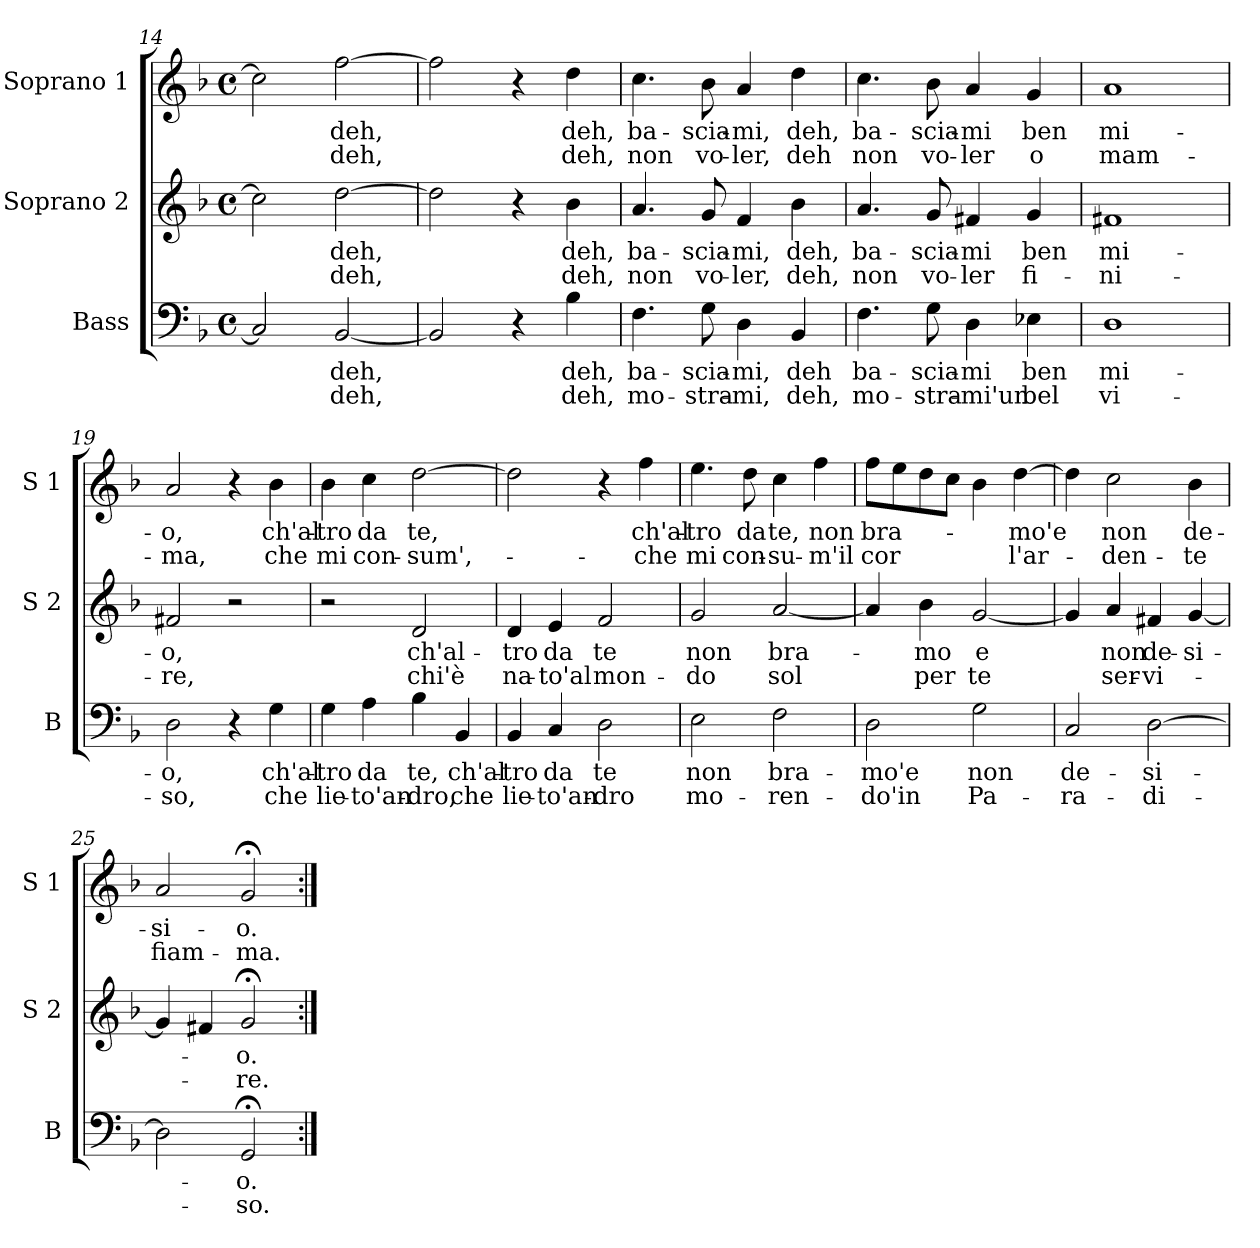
**kern	**text	**text	**kern	**text	**text	**kern	**text	**text
*part3	*part3	*part3	*part2	*part2	*part2	*part1	*part1	*part1
*staff3	*staff3	*staff3	*staff2	*staff2	*staff2	*staff1	*staff1	*staff1
*I"Bass	*	*	*I"Soprano 2	*	*	*I"Soprano 1	*	*
*I'B	*	*	*I'S 2	*	*	*I'S 1	*	*
*clefF4	*	*	*clefG2	*	*	*clefG2	*	*
*k[b-]	*	*	*k[b-]	*	*	*k[b-]	*	*
*F:	*	*	*F:	*	*	*F:	*	*
*M4/4	*	*	*M4/4	*	*	*M4/4	*	*
*met(c)	*	*	*met(c)	*	*	*met(c)	*	*
=14	=14	=14	=14	=14	=14	=14	=14	=14
2C/]	.	.	2cc\]	.	.	2cc\]	.	.
!	!LO:LY:b	!LO:LY:b	!	!LO:LY:b	!LO:LY:b	!	!LO:LY:b	!LO:LY:b
[2BB-/	deh,	deh,	[2dd\	deh,	deh,	[2ff\	deh,	deh,
=15	=15	=15	=15	=15	=15	=15	=15	=15
2BB-/]	.	.	2dd\]	.	.	2ff\]	.	.
4r	.	.	4r	.	.	4r	.	.
!	!LO:LY:b	!LO:LY:b	!	!LO:LY:b	!LO:LY:b	!	!LO:LY:b	!LO:LY:b
4B-\	deh,	deh,	4b-\	deh,	deh,	4dd\	deh,	deh,
!!LO:LB:g=z
=16	=16	=16	=16	=16	=16	=16	=16	=16
!	!LO:LY:b	!LO:LY:b	!	!LO:LY:b	!LO:LY:b	!	!LO:LY:b	!LO:LY:b
4.F\	ba-	mo-	4.a/	ba-	non	4.cc\	ba-	non
!	!LO:LY:b	!LO:LY:b	!	!LO:LY:b	!LO:LY:b	!	!LO:LY:b	!LO:LY:b
8G\	-scia-	-stra-	8g/	-scia-	vo-	8b-\	-scia-	vo-
!	!LO:LY:b	!LO:LY:b	!	!LO:LY:b	!LO:LY:b	!	!LO:LY:b	!LO:LY:b
4D\	-mi,	-mi,	4f/	-mi,	-ler,	4a/	-mi,	-ler,
!	!LO:LY:b	!LO:LY:b	!	!LO:LY:b	!LO:LY:b	!	!LO:LY:b	!LO:LY:b
4BB-/	deh	deh,	4b-\	deh,	deh,	4dd\	deh,	deh
=17	=17	=17	=17	=17	=17	=17	=17	=17
!	!LO:LY:b	!LO:LY:b	!	!LO:LY:b	!LO:LY:b	!	!LO:LY:b	!LO:LY:b
4.F\	ba-	mo-	4.a/	ba-	non	4.cc\	ba-	non
!	!LO:LY:b	!LO:LY:b	!	!LO:LY:b	!LO:LY:b	!	!LO:LY:b	!LO:LY:b
8G\	-scia-	-stra-	8g/	-scia-	vo-	8b-\	-scia-	vo-
!	!LO:LY:b	!LO:LY:b	!	!LO:LY:b	!LO:LY:b	!	!LO:LY:b	!LO:LY:b
4D\	-mi	-mi'un	4f#X/	-mi	-ler	4a/	-mi	-ler
!	!LO:LY:b	!LO:LY:b	!	!LO:LY:b	!LO:LY:b	!	!LO:LY:b	!LO:LY:b
4E-X\	ben	bel	4g/	ben	fi-	4g/	ben	o
=18	=18	=18	=18	=18	=18	=18	=18	=18
!	!LO:LY:b	!LO:LY:b	!	!LO:LY:b	!LO:LY:b	!	!LO:LY:b	!LO:LY:b
1D	mi-	vi-	1f#X	mi-	-ni-	1a	mi-	mam-
=19	=19	=19	=19	=19	=19	=19	=19	=19
!	!LO:LY:b	!LO:LY:b	!	!LO:LY:b	!LO:LY:b	!	!LO:LY:b	!LO:LY:b
2D\	-o,	-so,	2f#X/	-o,	-re,	2a/	-o,	-ma,
4r	.	.	2r	.	.	4r	.	.
!	!LO:LY:b	!LO:LY:b	!	!	!	!	!LO:LY:b	!LO:LY:b
4G\	ch'al-	che	.	.	.	4b-\	ch'al-	che
=20	=20	=20	=20	=20	=20	=20	=20	=20
!	!LO:LY:b	!LO:LY:b	!	!	!	!	!LO:LY:b	!LO:LY:b
4G\	-tro	lie-	2r	.	.	4b-\	-tro	mi
!	!LO:LY:b	!LO:LY:b	!	!	!	!	!LO:LY:b	!LO:LY:b
4A\	da	-to'an-	.	.	.	4cc\	da	con-
!	!LO:LY:b	!LO:LY:b	!	!LO:LY:b	!LO:LY:b	!	!LO:LY:b	!LO:LY:b
4B-\	te,	-dro,	2d/	ch'al-	chi'è	[2dd\	te,	-sum',-
!	!LO:LY:b	!LO:LY:b	!	!	!	!	!	!
4BB-/	ch'al-	che	.	.	.	.	.	.
!!LO:LB:g=z
=21	=21	=21	=21	=21	=21	=21	=21	=21
!	!LO:LY:b	!LO:LY:b	!	!LO:LY:b	!LO:LY:b	!	!	!
4BB-/	-tro	lie-	4d/	-tro	na-	2dd\]	.	.
!	!LO:LY:b	!LO:LY:b	!	!LO:LY:b	!LO:LY:b	!	!	!
4C/	da	-to'an-	4e/	da	-to'al	.	.	.
!	!LO:LY:b	!LO:LY:b	!	!LO:LY:b	!LO:LY:b	!	!	!
2D\	te	-dro	2f/	te	mon-	4r	.	.
!	!	!	!	!	!	!	!LO:LY:b	!LO:LY:b
.	.	.	.	.	.	4ff\	ch'al-	-che
=22	=22	=22	=22	=22	=22	=22	=22	=22
!	!LO:LY:b	!LO:LY:b	!	!LO:LY:b	!LO:LY:b	!	!LO:LY:b	!LO:LY:b
2E\	non	mo-	2g/	non	-do	4.ee\	-tro	mi
!	!	!	!	!	!	!	!LO:LY:b	!LO:LY:b
.	.	.	.	.	.	8dd\	da	con-
!	!LO:LY:b	!LO:LY:b	!	!LO:LY:b	!LO:LY:b	!	!LO:LY:b	!LO:LY:b
2F\	bra-	-ren-	[2a/	bra-	sol	4cc\	te,	-su-
!	!	!	!	!	!	!	!LO:LY:b	!LO:LY:b
.	.	.	.	.	.	4ff\	non	-m'il
=23	=23	=23	=23	=23	=23	=23	=23	=23
!	!LO:LY:b	!LO:LY:b	!	!	!	!	!LO:LY:b	!LO:LY:b
2D\	-mo'e	-do'in	4a/]	.	.	8ff\L	bra-	cor
.	.	.	.	.	.	8ee\	.	.
!	!	!	!	!LO:LY:b	!LO:LY:b	!	!	!
.	.	.	4b-\	-mo	per	8dd\	.	.
.	.	.	.	.	.	8cc\J	.	.
!	!LO:LY:b	!LO:LY:b	!	!LO:LY:b	!LO:LY:b	!	!	!
2G\	non	Pa-	[2g/	e	te	4b-\	.	.
!	!	!	!	!	!	!	!LO:LY:b	!LO:LY:b
.	.	.	.	.	.	[4dd\	-mo'e	l'ar-
=24	=24	=24	=24	=24	=24	=24	=24	=24
!	!LO:LY:b	!LO:LY:b	!	!	!	!	!	!
2C/	de-	-ra-	4g/]	.	.	4dd\]	.	.
!	!	!	!	!LO:LY:b	!LO:LY:b	!	!LO:LY:b	!LO:LY:b
.	.	.	4a/	non	ser-	2cc\	non	-den-
!	!LO:LY:b	!LO:LY:b	!	!LO:LY:b	!LO:LY:b	!	!	!
[2D\	-si-	-di-	4f#X/	de-	-vi-	.	.	.
!	!	!	!	!LO:LY:b	!	!	!LO:LY:b	!LO:LY:b
.	.	.	[4g/	-si-	.	4b-\	de-	-te
=25	=25	=25	=25	=25	=25	=25	=25	=25
!	!	!	!	!	!	!	!LO:LY:b	!LO:LY:b
2D\]	.	.	4g/]	.	.	2a/	-si-	fiam-
.	.	.	4f#X/	.	.	.	.	.
!	!LO:LY:b	!LO:LY:b	!	!LO:LY:b	!LO:LY:b	!	!LO:LY:b	!LO:LY:b
2GG;</	-o.	-so.	2g;</	-o.	-re.	2g;</	-o.	-ma.
=:|!	=:|!	=:|!	=:|!	=:|!	=:|!	=:|!	=:|!	=:|!
*-	*-	*-	*-	*-	*-	*-	*-	*-
